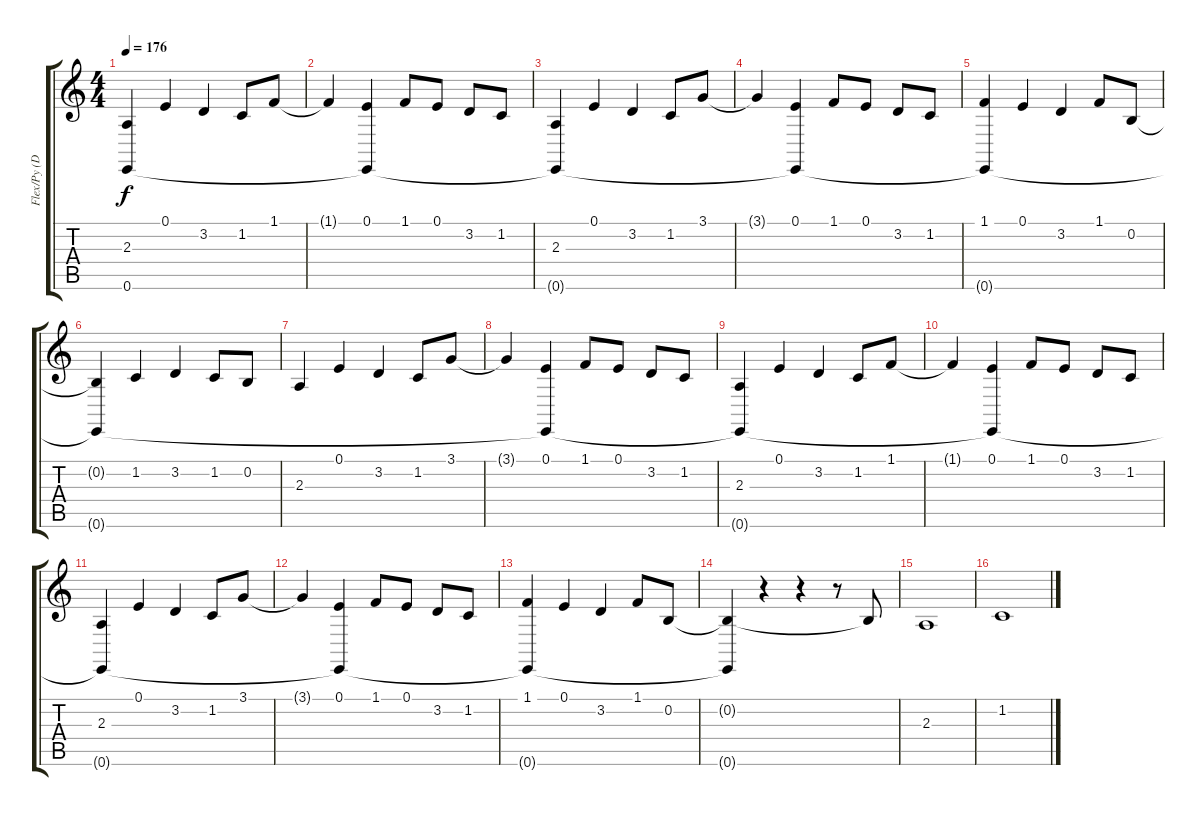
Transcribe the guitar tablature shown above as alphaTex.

\track ("Flex/Py (Dudelsäcke)" "Flex/Py (D") {instrument bagpipe}
\staff {score tabs}
\tuning (E4 B3 G3 D3 A2 E2) {hide}
\ts (4 4)
\tempo 176
\clef g2
\ks c
(2.3 0.6{t}).4{dy f} 0.1.4 3.2.4 1.2.8 1.1.8 |
1.1{t}.4 (0.1 0.6{t}).4 1.1.8 0.1.8 3.2.8 1.2.8 |
(2.3 0.6{t}).4 0.1.4 3.2.4 1.2.8 3.1.8 |
3.1{t}.4 (0.1 0.6{t}).4 1.1.8 0.1.8 3.2.8 1.2.8 |
(1.1 0.6{t}).4 0.1.4 3.2.4 1.1.8 0.2.8 |
(0.2{t} 0.6{t}).4 1.2.4 3.2.4 1.2.8 0.2.8 |
2.3.4 0.1.4 3.2.4 1.2.8 3.1.8 |
3.1{t}.4 (0.1 0.6{t}).4 1.1.8 0.1.8 3.2.8 1.2.8 |
(2.3 0.6{t}).4 0.1.4 3.2.4 1.2.8 1.1.8 |
1.1{t}.4 (0.1 0.6{t}).4 1.1.8 0.1.8 3.2.8 1.2.8 |
(2.3 0.6{t}).4 0.1.4 3.2.4 1.2.8 3.1.8 |
3.1{t}.4 (0.1 0.6{t}).4 1.1.8 0.1.8 3.2.8 1.2.8 |
(1.1 0.6{t}).4 0.1.4 3.2.4 1.1.8 0.2.8 |
(0.2{t} 0.6{t}).4 r.4 r.4 r.8 0.2{t}.8 |
2.3.1 |
1.2.1
